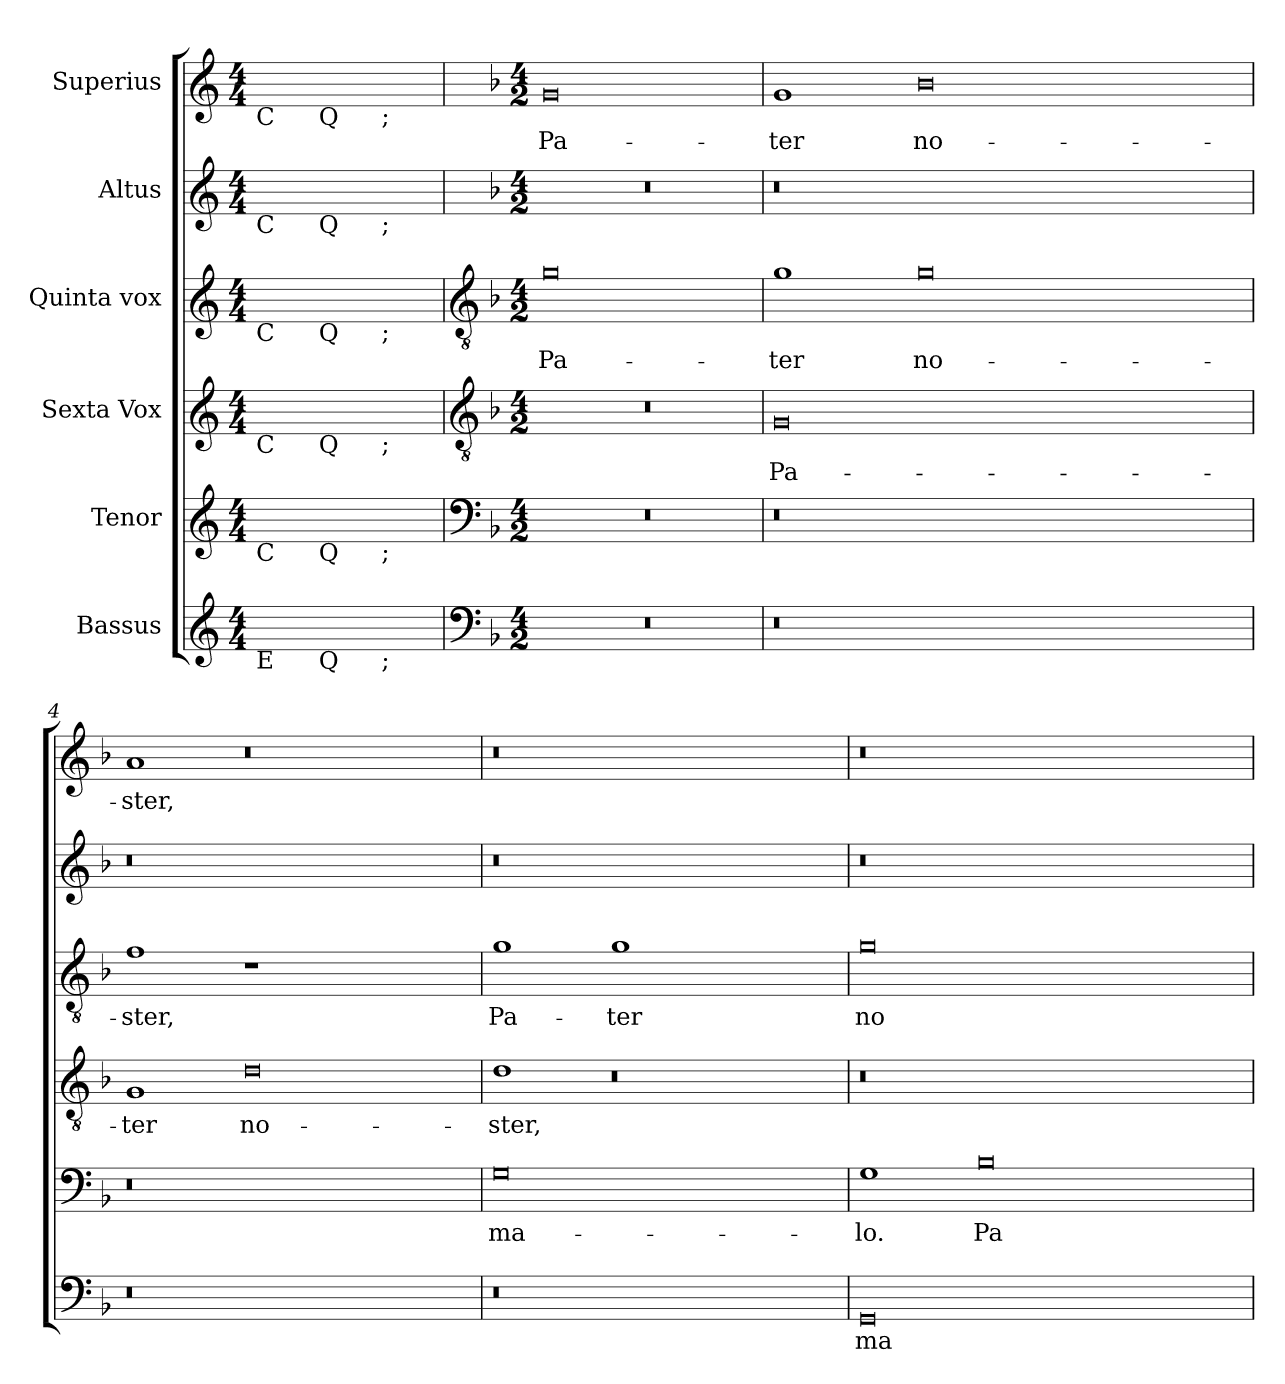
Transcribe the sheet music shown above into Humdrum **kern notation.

**kern	**text	**kern	**text	**kern	**text	**kern	**text	**kern	**kern	**text
*part6	*part6	*part5	*part5	*part4	*part4	*part3	*part3	*part2	*part1	*part1
*staff6	*staff6	*staff5	*staff5	*staff4	*staff4	*staff3	*staff3	*staff2	*staff1	*staff1
*I"Bassus	*	*I"Tenor	*	*I"Sexta Vox	*	*I"Quinta vox	*	*I"Altus	*I"Superius	*
*clefG2	*	*clefG2	*	*clefG2	*	*clefG2	*	*clefG2	*clefG2	*
*k[]	*	*k[]	*	*k[]	*	*k[]	*	*k[]	*k[]	*
*C:	*	*C:	*	*C:	*	*C:	*	*C:	*C:	*
*M4/4	*	*M4/4	*	*M4/4	*	*M4/4	*	*M4/4	*M4/4	*
=1	=1	=1	=1	=1	=1	=1	=1	=1	=1	=1
!	!	!	!	!	!	!	!	!	!LO:TX:b:t=C	!
!	!	!	!	!	!	!	!	!LO:TX:b:t=C	!	!
!	!	!	!	!	!	!LO:TX:b:t=C	!	!	!	!
!	!	!	!	!LO:TX:b:t=C	!	!	!	!	!	!
!	!	!LO:TX:b:t=C	!	!	!	!	!	!	!	!
!LO:TX:b:t=E	!	!	!	!	!	!	!	!	!	!
4ryy	.	4ryy	.	4ryy	.	4ryy	.	4ryy	4ryy	.
!	!	!	!	!	!	!	!	!	!LO:TX:b:t=Q	!
!	!	!	!	!	!	!	!	!LO:TX:b:t=Q	!	!
!	!	!	!	!	!	!LO:TX:b:t=Q	!	!	!	!
!	!	!	!	!LO:TX:b:t=Q	!	!	!	!	!	!
!	!	!LO:TX:b:t=Q	!	!	!	!	!	!	!	!
!LO:TX:b:t=Q	!	!	!	!	!	!	!	!	!	!
4ryy	.	4ryy	.	4ryy	.	4ryy	.	4ryy	4ryy	.
!	!	!	!	!	!	!	!	!	!LO:TX:b:t=;	!
!	!	!	!	!	!	!	!	!LO:TX:b:t=;	!	!
!	!	!	!	!	!	!LO:TX:b:t=;	!	!	!	!
!	!	!	!	!LO:TX:b:t=;	!	!	!	!	!	!
!	!	!LO:TX:b:t=;	!	!	!	!	!	!	!	!
!LO:TX:b:t=;	!	!	!	!	!	!	!	!	!	!
4ryy	.	4ryy	.	4ryy	.	4ryy	.	4ryy	4ryy	.
!!LO:LB:g=z
=2	=2	=2	=2	=2	=2	=2	=2	=2	=2	=2
*clefF4	*	*clefF4	*	*clefGv2	*	*clefGv2	*	*	*	*
*k[b-]	*	*k[b-]	*	*k[b-]	*	*k[b-]	*	*k[b-]	*k[b-]	*
*F:	*	*F:	*	*F:	*	*F:	*	*F:	*F:	*
*M4/2	*	*M4/2	*	*M4/2	*	*M4/2	*	*M4/2	*M4/2	*
!	!	!	!	!	!	!	!LO:LY:b	!	!	!LO:LY:b
*	*	*	*	*	*	*	*	*	*^	*
0r	.	0r	.	0r	.	0g	Pa-	0r	0g	0ryy	Pa-
=3	=3	=3	=3	=3	=3	=3	=3	=3	=3	=3	=3
!	!	!	!	!	!LO:LY:b	!	!LO:LY:b	!	!	!	!LO:LY:b
0r	.	0r	.	0G	Pa-	1g	-ter	0r	1g	1ryy	-ter
!	!	!	!	!	!	!	!LO:LY:b	!	!	!	!LO:LY:b
.	.	.	.	.	.	0g	no-	.	0b-	2ryy	no-
.	.	.	.	.	.	.	.	.	.	2ryy	.
1ryy	.	1ryy	.	1ryy	.	.	.	1ryy	.	1ryy	.
=4	=4	=4	=4	=4	=4	=4	=4	=4	=4	=4	=4
!	!	!	!	!	!LO:LY:b	!	!LO:LY:b	!	!	!	!LO:LY:b
0r	.	0r	.	1G	-ter	1f	-ster,	0r	1a	0ryy	-ster,
!	!	!	!	!	!LO:LY:b	!	!	!	!	!	!
.	.	.	.	0d	no-	1r	.	.	0r	.	.
1ryy	.	1ryy	.	.	.	1ryy	.	1ryy	.	1ryy	.
=5	=5	=5	=5	=5	=5	=5	=5	=5	=5	=5	=5
!	!	!	!LO:LY:b	!	!LO:LY:b	!	!LO:LY:b	!	!	!	!
0r	.	0G	ma-	1d	-ster,	1g	Pa-	0r	0r	0ryy	.
!	!	!	!	!	!	!	!LO:LY:b	!	!	!	!
.	.	.	.	0r	.	1g	-ter	.	.	.	.
1ryy	.	1ryy	.	.	.	1ryy	.	1ryy	1ryy	1ryy	.
=6	=6	=6	=6	=6	=6	=6	=6	=6	=6	=6	=6
!	!LO:LY:b	!	!LO:LY:b	!	!	!	!LO:LY:b	!	!	!	!
0GG	ma-	1G	-lo.	0r	.	0g	no-	0r	0r	1ryy	.
!	!	!	!LO:LY:b	!	!	!	!	!	!	!	!
.	.	0B-	Pa-	.	.	.	.	.	.	2ryy	.
.	.	.	.	.	.	.	.	.	.	2ryy	.
1ryy	.	.	.	1ryy	.	1ryy	.	1ryy	1ryy	1ryy	.
*	*	*	*	*	*	*	*	*	*v	*v	*
=	=	=	=	=	=	=	=	=	=	=
*-	*-	*-	*-	*-	*-	*-	*-	*-	*-	*-
